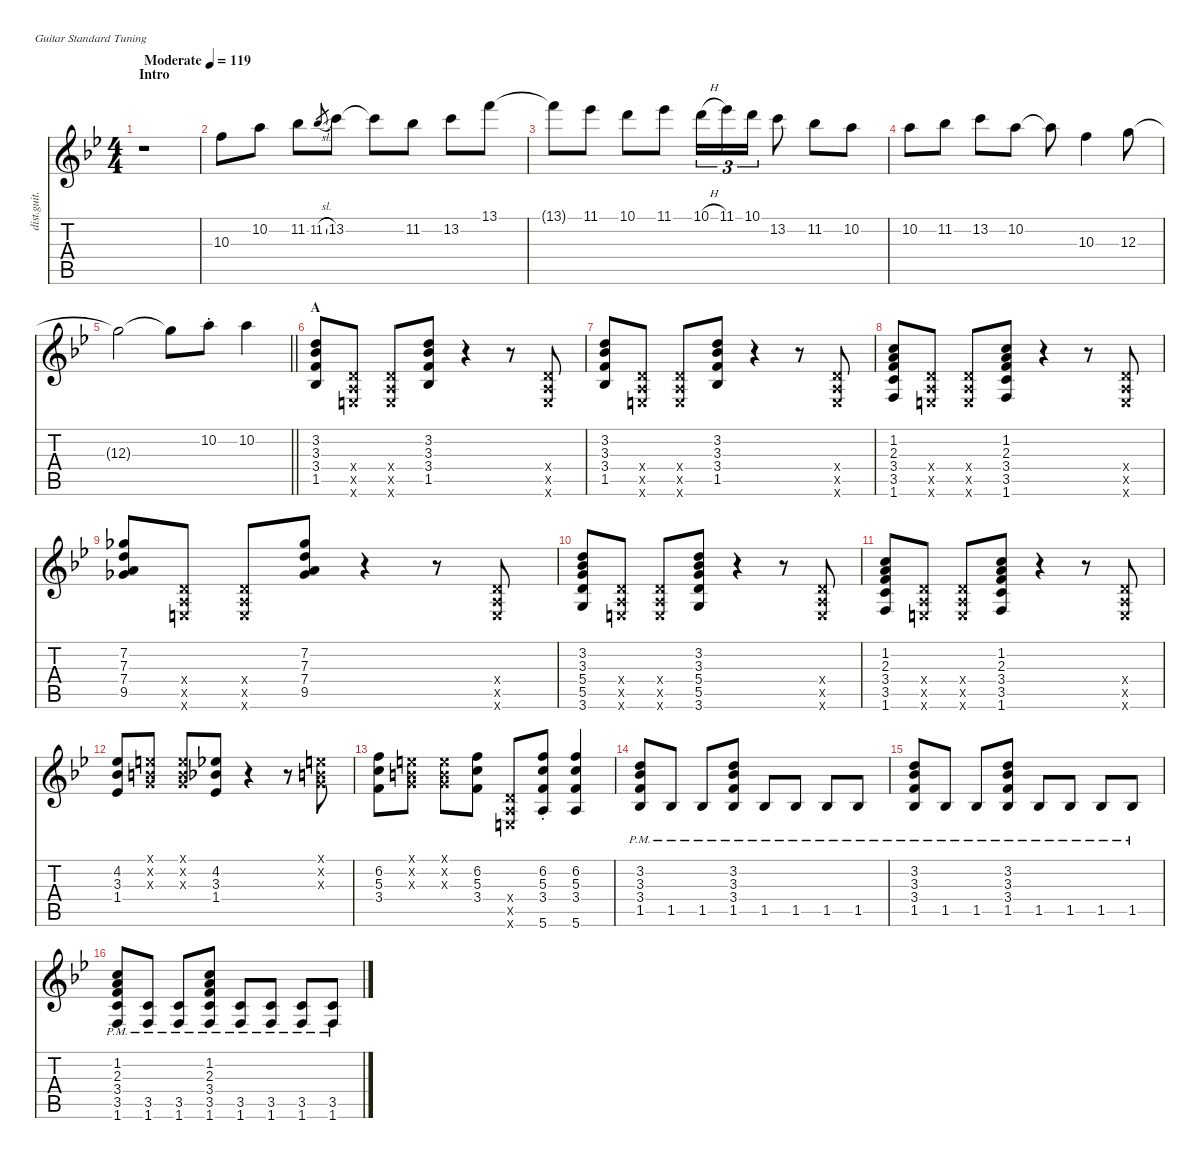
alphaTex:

\defaultSystemsLayout 4
\hideDynamics
\bracketExtendMode nobrackets
\otherSystemsTrackNameOrientation horizontal
\track ("Guitar 1" "dist.guit.") {instrument distortionguitar}
\staff {score tabs}
\tuning (E4 B3 G3 D3 A2 E2)
\ts (4 4)
\beaming (8 2 2 2 2)
\section ("" "Intro")
\tempo (119 "Moderate")
\clef g2
\ks bb
r.1{dy f instrument distortionguitar} |
10.3{acc forcenatural}.8 10.2{acc forcenatural}.8 11.2{acc b}.8 11.2{sl acc b}.8{gr dy mf} 13.2{acc forcenatural}.8{dy f} 13.2{t acc forcenatural}.8 11.2{acc b}.8 13.2{acc forcenatural}.8 13.1{acc forcenatural}.8 |
13.1{t acc forcenatural}.8 11.1{acc b}.8 10.1{acc forcenatural}.8 11.1{acc b}.8 10.1{h acc forcenatural}.16{tu (3 2)} 11.1{acc b}.16{tu (3 2)} 10.1{acc forcenatural}.16{tu (3 2)} 13.2{acc forcenatural}.8 11.2{acc b}.8 10.2{acc forcenatural}.8 |
10.2{acc forcenatural}.8 11.2{acc b}.8 13.2{acc forcenatural}.8 10.2{acc forcenatural}.8 10.2{t acc forcenatural}.8 10.3{acc forcenatural}.4 12.3{acc forcenatural}.8 |
\barLineRight lightlight
12.3{t acc forcenatural}.2 12.3{t acc forcenatural}.8 10.2{st acc forcenatural}.8 10.2{acc forcenatural}.4 |
\section ("" "A")
(3.2{acc forcenatural} 3.3{acc b} 3.4{acc forcenatural} 1.5{acc b}).8 (0.4{x acc forcenatural} 0.5{x acc forcenatural} 0.6{x acc forcenatural}).8 (0.4{x acc forcenatural} 0.5{x acc forcenatural} 0.6{x acc forcenatural}).8 (3.2{acc forcenatural} 3.3{acc b} 3.4{acc forcenatural} 1.5{acc b}).8 r.4 r.8 (0.4{x acc forcenatural} 0.5{x acc forcenatural} 0.6{x acc forcenatural}).8 |
(3.2{acc forcenatural} 3.3{acc b} 3.4{acc forcenatural} 1.5{acc b}).8 (0.4{x acc forcenatural} 0.5{x acc forcenatural} 0.6{x acc forcenatural}).8 (0.4{x acc forcenatural} 0.5{x acc forcenatural} 0.6{x acc forcenatural}).8 (3.2{acc forcenatural} 3.3{acc b} 3.4{acc forcenatural} 1.5{acc b}).8 r.4 r.8 (0.4{x acc forcenatural} 0.5{x acc forcenatural} 0.6{x acc forcenatural}).8 |
(1.2{acc forcenatural} 2.3{acc forcenatural} 3.4{acc forcenatural} 3.5{acc forcenatural} 1.6{acc forcenatural}).8 (0.4{x acc forcenatural} 0.5{x acc forcenatural} 0.6{x acc forcenatural}).8 (0.4{x acc forcenatural} 0.5{x acc forcenatural} 0.6{x acc forcenatural}).8 (1.2{acc forcenatural} 2.3{acc forcenatural} 3.4{acc forcenatural} 3.5{acc forcenatural} 1.6{acc forcenatural}).8 r.4 r.8 (0.4{x acc forcenatural} 0.5{x acc forcenatural} 0.6{x acc forcenatural}).8 |
(7.2{acc b} 7.3{acc forcenatural} 7.4{acc forcenatural} 9.5{acc b}).8 (0.4{x acc forcenatural} 0.5{x acc forcenatural} 0.6{x acc forcenatural}).8 (0.4{x acc forcenatural} 0.5{x acc forcenatural} 0.6{x acc forcenatural}).8 (7.2{acc b} 7.3{acc forcenatural} 7.4{acc forcenatural} 9.5{acc b}).8 r.4 r.8 (0.4{x acc forcenatural} 0.5{x acc forcenatural} 0.6{x acc forcenatural}).8 |
(3.2{acc forcenatural} 3.3{acc b} 5.4{acc forcenatural} 5.5{acc forcenatural} 3.6{acc forcenatural}).8 (0.4{x acc forcenatural} 0.5{x acc forcenatural} 0.6{x acc forcenatural}).8 (0.4{x acc forcenatural} 0.5{x acc forcenatural} 0.6{x acc forcenatural}).8 (3.2{acc forcenatural} 3.3{acc b} 5.4{acc forcenatural} 5.5{acc forcenatural} 3.6{acc forcenatural}).8 r.4 r.8 (0.4{x acc forcenatural} 0.5{x acc forcenatural} 0.6{x acc forcenatural}).8 |
(1.2{acc forcenatural} 2.3{acc forcenatural} 3.4{acc forcenatural} 3.5{acc forcenatural} 1.6{acc forcenatural}).8 (0.4{x acc forcenatural} 0.5{x acc forcenatural} 0.6{x acc forcenatural}).8 (0.4{x acc forcenatural} 0.5{x acc forcenatural} 0.6{x acc forcenatural}).8 (1.2{acc forcenatural} 2.3{acc forcenatural} 3.4{acc forcenatural} 3.5{acc forcenatural} 1.6{acc forcenatural}).8 r.4 r.8 (0.4{x acc forcenatural} 0.5{x acc forcenatural} 0.6{x acc forcenatural}).8 |
(4.2{acc b} 3.3{acc b} 1.4{acc b}).8 (0.1{x acc forcenatural} 0.2{x acc forcenatural} 0.3{x acc forcenatural}).8 (0.1{x acc forcenatural} 0.2{x acc forcenatural} 0.3{x acc forcenatural}).8 (4.2{acc b} 3.3{acc b} 1.4{acc b}).8 r.4 r.8 (0.1{x acc forcenatural} 0.2{x acc forcenatural} 0.3{x acc forcenatural}).8 |
(6.2{acc forcenatural} 5.3{acc forcenatural} 3.4{acc forcenatural}).8 (0.1{x acc forcenatural} 0.2{x acc forcenatural} 0.3{x acc forcenatural}).8 (0.1{x acc forcenatural} 0.2{x acc forcenatural} 0.3{x acc forcenatural}).8 (6.2{acc forcenatural} 5.3{acc forcenatural} 3.4{acc forcenatural}).8 (0.4{x acc forcenatural} 0.5{x acc forcenatural} 0.6{x acc forcenatural}).8 (6.2{acc forcenatural} 5.3{acc forcenatural} 3.4{acc forcenatural} 5.6{st acc forcenatural}).8 (6.2{acc forcenatural} 5.3{acc forcenatural} 3.4{acc forcenatural} 5.6{acc forcenatural}).4 |
(3.2{pm acc forcenatural} 3.3{pm acc b} 3.4{pm acc forcenatural} 1.5{pm acc b}).8 1.5{pm acc b}.8 1.5{pm acc b}.8 (3.2{pm acc forcenatural} 3.3{pm acc b} 3.4{pm acc forcenatural} 1.5{pm acc b}).8 1.5{pm acc b}.8 1.5{pm acc b}.8 1.5{pm acc b}.8 1.5{pm acc b}.8 |
(3.2{pm acc forcenatural} 3.3{pm acc b} 3.4{pm acc forcenatural} 1.5{pm acc b}).8 1.5{pm acc b}.8 1.5{pm acc b}.8 (3.2{pm acc forcenatural} 3.3{pm acc b} 3.4{pm acc forcenatural} 1.5{pm acc b}).8 1.5{pm acc b}.8 1.5{pm acc b}.8 1.5{pm acc b}.8 1.5{pm acc b}.8 |
(1.2{pm acc forcenatural} 2.3{pm acc forcenatural} 3.4{pm acc forcenatural} 3.5{pm acc forcenatural} 1.6{pm acc forcenatural}).8 (3.5{pm acc forcenatural} 1.6{pm acc forcenatural}).8 (3.5{pm acc forcenatural} 1.6{pm acc forcenatural}).8 (1.2{pm acc forcenatural} 2.3{pm acc forcenatural} 3.4{pm acc forcenatural} 3.5{pm acc forcenatural} 1.6{pm acc forcenatural}).8 (3.5{pm acc forcenatural} 1.6{pm acc forcenatural}).8 (3.5{pm acc forcenatural} 1.6{pm acc forcenatural}).8 (3.5{pm acc forcenatural} 1.6{pm acc forcenatural}).8 (3.5{pm acc forcenatural} 1.6{pm acc forcenatural}).8
